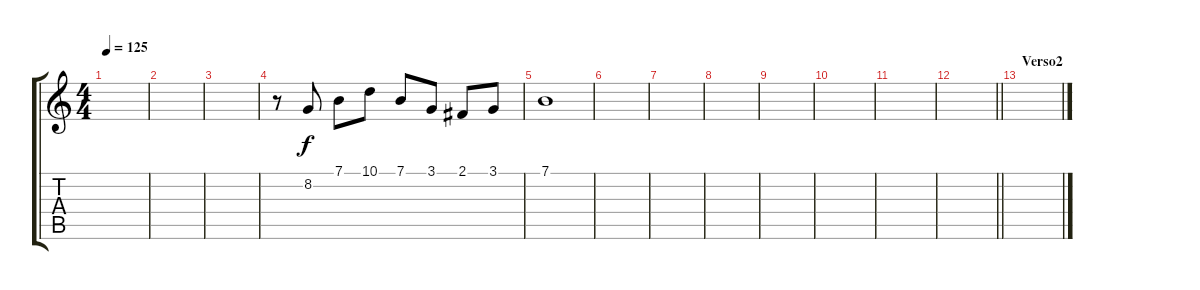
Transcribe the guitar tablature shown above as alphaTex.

\track "" {instrument flute}
\staff {score tabs}
\tuning (E4 B3 G3 D3 A2 E2) {hide}
\ts (4 4)
\tempo 125
\clef g2
\ks c
|
|
|
r.8{instrument frenchhorn} 8.2.8 7.1.8 10.1.8 7.1.8 3.1.8 2.1.8 3.1.8 |
7.1.1 |
|
|
|
|
|
|
\barLineRight lightlight
|
\section ("" "Verso2")
